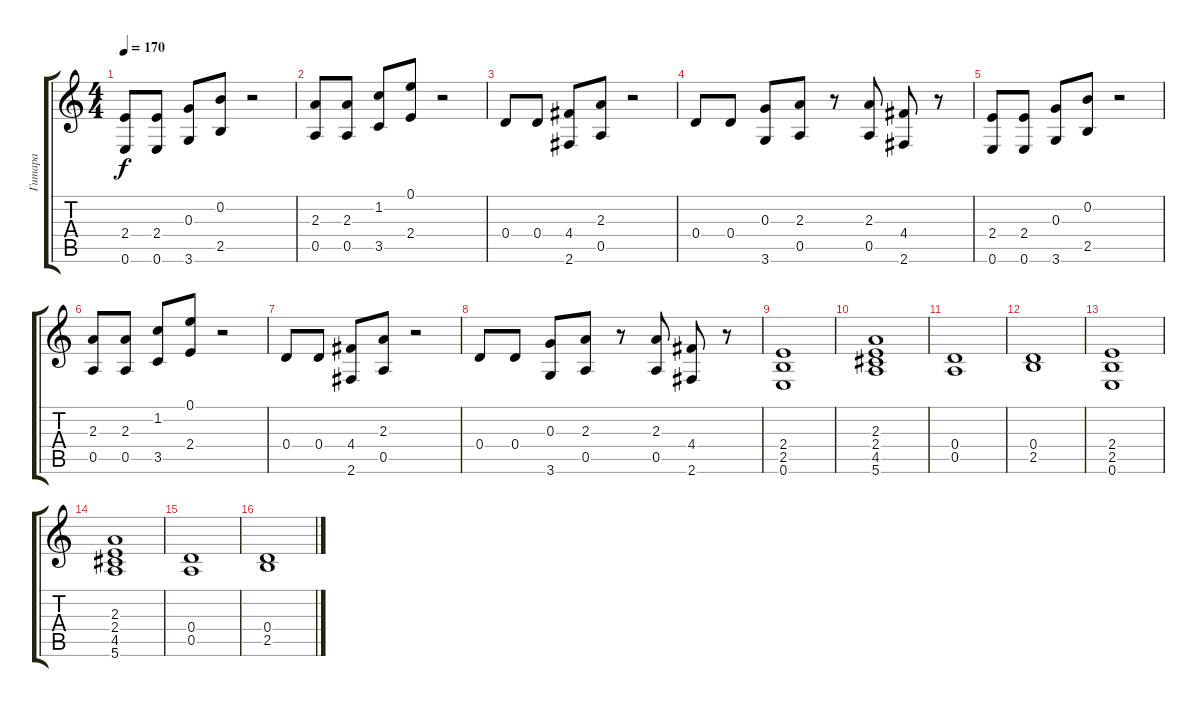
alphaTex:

\track ("Гитара" "Гитара") {instrument overdrivenguitar}
\staff {score tabs}
\tuning (E4 B3 G3 D3 A2 E2) {hide}
\ts (4 4)
\tempo 170
\clef g2
\ks c
(2.4 0.6).8{dy f} (2.4 0.6).8 (0.3 3.6).8 (0.2 2.5).8 r.2 |
(2.3 0.5).8 (2.3 0.5).8 (1.2 3.5).8 (0.1 2.4).8 r.2 |
0.4.8 0.4.8 (4.4 2.6).8 (2.3 0.5).8 r.2 |
0.4.8 0.4.8 (0.3 3.6).8 (2.3 0.5).8 r.8 (2.3 0.5).8 (4.4 2.6).8 r.8 |
(2.4 0.6).8 (2.4 0.6).8 (0.3 3.6).8 (0.2 2.5).8 r.2 |
(2.3 0.5).8 (2.3 0.5).8 (1.2 3.5).8 (0.1 2.4).8 r.2 |
0.4.8 0.4.8 (4.4 2.6).8 (2.3 0.5).8 r.2 |
0.4.8 0.4.8 (0.3 3.6).8 (2.3 0.5).8 r.8 (2.3 0.5).8 (4.4 2.6).8 r.8 |
(2.4 2.5 0.6).1 |
(2.3 2.4 4.5 5.6).1 |
(0.4 0.5).1 |
(0.4 2.5).1 |
(2.4 2.5 0.6).1 |
(2.3 2.4 4.5 5.6).1 |
(0.4 0.5).1 |
(0.4 2.5).1
